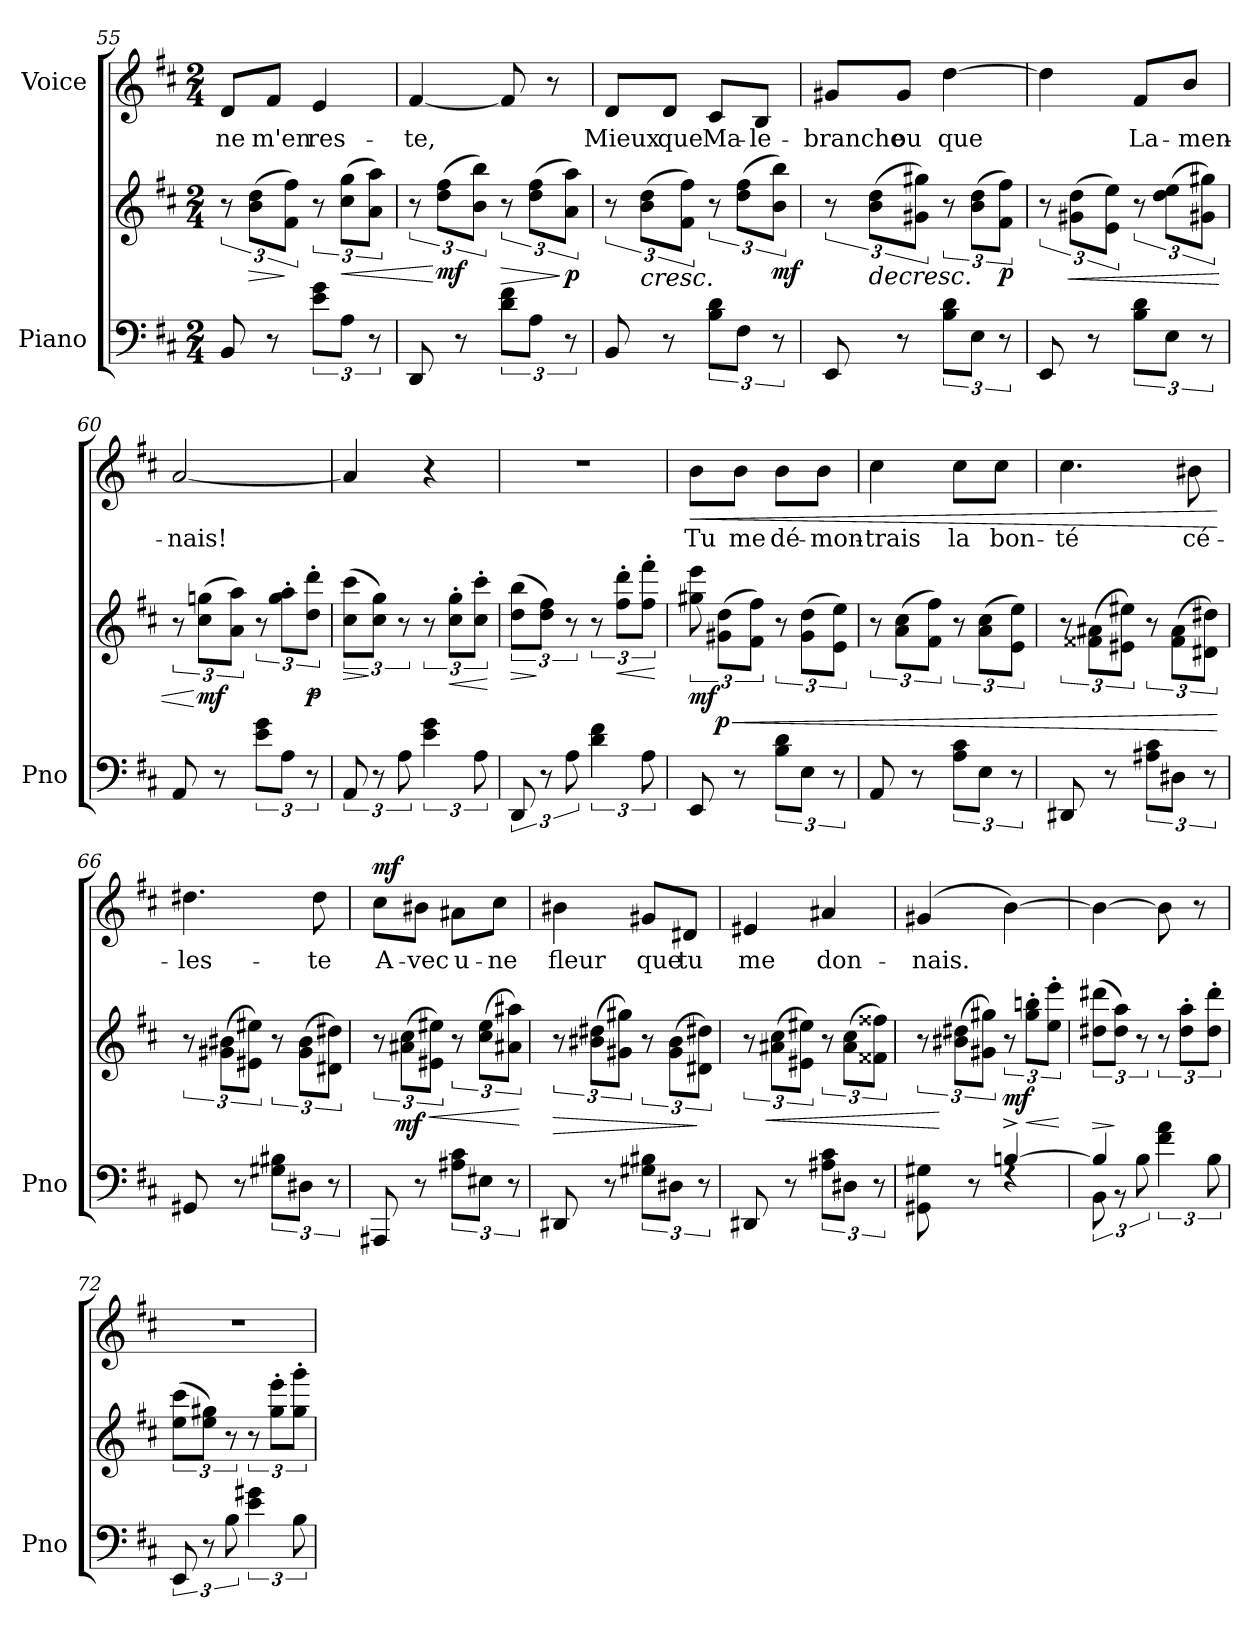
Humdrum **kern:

**kern	**kern	**dynam	**kern	**text	**dynam
*part2	*part2	*part2	*part1	*part1	*part1
*staff3	*staff2	*staff2/3	*staff1	*staff1	*staff1
*I"Piano	*	*	*I"Voice	*	*
*I'Pno	*	*	*	*	*
*clefF4	*clefG2	*	*clefG2	*	*
*k[f#c#]	*k[f#c#]	*	*k[f#c#]	*	*
*M2/4	*M2/4	*	*M2/4	*	*
=55	=55	=55	=55	=55	=55
!	!	!	!	!LO:LY:b	!
8BB/	12r	.	8d/L	ne	.
!	!	!LO:HP:b	!	!	!
.	(>12b\ 12dd\L	>	.	.	.
!	!	!	!	!LO:LY:b	!
8r	.	.	8f#/J	m'en	.
.	12f#\ 12ff#\J)	]	.	.	.
!	!	!	!	!LO:LY:b	!
12e\ 12g\L	12r	.	4e/	res-	.
!	!	!LO:HP:b	!	!	!
12A\J	(>12cc#\ 12gg\L	<	.	.	.
12r	12a\ 12aa\J)	.	.	.	.
=56	=56	=56	=56	=56	=56
!	!	!	!	!LO:LY:b	!
8DD/	12r	.	[4f#/	-te,	.
!	!	!LO:DY:n=1:b	!	!	!
.	(>12dd\ 12ff#\L	[ mf	.	.	.
8r	.	.	.	.	.
.	12b\ 12bb\J)	.	.	.	.
!	!	!LO:HP:b	!	!	!
12d\ 12f#\L	12r	>	8f#/]	.	.
12A\J	(>12dd\ 12ff#\L	.	.	.	.
.	.	.	8r	.	.
!	!	!LO:DY:n=2:b	!	!	!
12r	12a\ 12aa\J)	] p	.	.	.
!!LO:LB:g=z
=57	=57	=57	=57	=57	=57
!	!	!	!	!LO:LY:b	!
8BB/	12r	.	8d/L	Mieux	.
!	!	!LO:HP:b	!	!	!
.	(>12b\ 12dd\L	<	.	.	.
!	!	!	!	!LO:LY:b	!
8r	.	.	8d/J	que	.
.	12f#\ 12ff#\J)	.	.	.	.
!	!	!	!	!LO:LY:b	!
12B\ 12d\L	12r	.	8c#/L	Ma-	.
12F#\J	(>12dd\ 12ff#\L	.	.	.	.
!	!	!	!	!LO:LY:b	!
.	.	.	8B/J	-le-	.
!	!	!LO:DY:b	!	!	!
12r	12b\ 12bb\J)	mf	.	.	.
.	.	[	.	.	.
=58	=58	=58	=58	=58	=58
!	!	!	!	!LO:LY:b	!
8EE/	12r	.	8g#X/L	-branche	.
!	!	!LO:HP:b	!	!	!
.	(>12b\ 12dd\L	>	.	.	.
!	!	!	!	!LO:LY:b	!
8r	.	.	8g#/J	ou	.
.	12g#X\ 12gg#X\J)	.	.	.	.
!	!	!	!	!LO:LY:b	!
12B\ 12d\L	12r	.	[4dd\	que	.
12E\J	(>12b\ 12dd\L	.	.	.	.
!	!	!LO:DY:b	!	!	!
12r	12f#\ 12ff#\J)	p	.	.	.
.	.	]	.	.	.
=59	=59	=59	=59	=59	=59
8EE/	12r	.	4dd\]	.	.
!	!	!LO:HP:b	!	!	!
.	(>12g#X\ 12dd\L	<	.	.	.
8r	.	.	.	.	.
.	12e\ 12ee\J)	.	.	.	.
!	!	!	!	!LO:LY:b	!
12B\ 12d\L	12r	.	8f#/L	La-	.
12E\J	(>12dd\ 12ee\L	.	.	.	.
!	!	!	!	!LO:LY:b	!
.	.	.	8b/J	-men-	.
12r	12g#X\ 12gg#X\J)	.	.	.	.
=60	=60	=60	=60	=60	=60
!	!	!	!	!LO:LY:b	!
8AA/	12r	.	[2a/	-nais!	.
!	!	!LO:DY:n=1:b	!	!	!
.	(>12cc#\ 12ggn\L	[ mf	.	.	.
8r	.	.	.	.	.
.	12a\ 12aa\J)	.	.	.	.
12e\ 12g\L	12r	.	.	.	.
12A\J	12gg\' 12aa\'L	.	.	.	.
!	!	!LO:HP:b	!	!	!
!	!	!LO:DY:n=2:b	!	!	!
12r	12dd\' 12ddd\'J	< p	.	.	.
.	.	[	.	.	.
=61	=61	=61	=61	=61	=61
!	!	!LO:HP:b	!	!	!
12AA/	(>12cc#\ 12ccc#\L	>	4a/]	.	.
12r	12cc#\ 12gg\J)	]	.	.	.
12A\	12r	.	.	.	.
6e\ 6g\	12r	.	4r	.	.
!	!	!LO:HP:b	!	!	!
.	12cc#\' 12gg\'L	<	.	.	.
12A\	12cc#\' 12ccc#\'J	.	.	.	.
.	.	[	.	.	.
=62	=62	=62	=62	=62	=62
!	!	!LO:HP:b	!	!	!
12DD/	(>12dd\ 12bb\L	>	2r	.	.
12r	12dd\ 12ff#\J)	]	.	.	.
12A\	12r	.	.	.	.
6d\ 6f#\	12r	.	.	.	.
!	!	!LO:HP:b	!	!	!
.	12ff#\' 12ddd\'L	<	.	.	.
12A\	12ff#\' 12fff#\'J	.	.	.	.
.	.	[	.	.	.
!!LO:LB:g=z
=63	=63	=63	=63	=63	=63
!	!	!LO:DY:b	!	!LO:LY:b	!LO:HP:b
8EE/	12gg#X\ 12eee\	mf	8b\L	Tu	<
!	!	!LO:HP:b	!	!	!
!	!	!LO:DY:n=1:b	!	!	!
.	(>12g#X\ 12dd\L	< p	.	.	.
!	!	!	!	!LO:LY:b	!
8r	.	.	8b\J	me	.
.	12f#\ 12ff#\J)	.	.	.	.
!	!	!	!	!LO:LY:b	!
12B\ 12d\L	12r	.	8b\L	dé-	.
12E\J	(>12g#\ 12dd\L	.	.	.	.
!	!	!	!	!LO:LY:b	!
.	.	.	8b\J	-mon-	.
12r	12e\ 12ee\J)	.	.	.	.
=64	=64	=64	=64	=64	=64
!	!	!	!	!LO:LY:b	!
8AA/	12r	.	4cc#\	-trais	.
.	(>12a\ 12cc#\L	.	.	.	.
8r	.	.	.	.	.
.	12f#\ 12ff#\J)	.	.	.	.
!	!	!	!	!LO:LY:b	!
12A\ 12c#\L	12r	.	8cc#\L	la	.
12E\J	(>12a\ 12cc#\L	.	.	.	.
!	!	!	!	!LO:LY:b	!
.	.	.	8cc#\J	bon-	.
12r	12e\ 12ee\J)	.	.	.	.
=65	=65	=65	=65	=65	=65
!	!	!	!	!LO:LY:b	!
8DD#X/	12r	.	4.cc#\	-té	.
.	(>12f##X\ 12a#X\L	.	.	.	.
8r	.	.	.	.	.
.	12e#X\ 12ee#X\J)	.	.	.	.
12A#X\ 12c#\L	12r	.	.	.	.
12D#X\J	(>12f##\ 12a#\L	.	.	.	.
!	!	!	!	!LO:LY:b	!
.	.	.	8b#X\	cé-	.
12r	12d#X\ 12dd#X\J)	.	.	.	.
.	.	[	.	.	[
=66	=66	=66	=66	=66	=66
!	!	!	!	!LO:LY:b	!
8GG#X/	12r	.	4.dd#X\	-les-	.
.	(>12g#X\ 12b#X\L	.	.	.	.
8r	.	.	.	.	.
.	12e#X\ 12ee#X\J)	.	.	.	.
12G#X\ 12B#X\L	12r	.	.	.	.
12D#X\J	(>12g#\ 12b#\L	.	.	.	.
!	!	!	!	!LO:LY:b	!
.	.	.	8dd#\	-te	.
12r	12d#X\ 12dd#X\J)	.	.	.	.
=67	=67	=67	=67	=67	=67
!	!	!	!	!LO:LY:b	!LO:DY:a
8AAA#X/	12r	.	8cc#\L	A-	mf
!	!	!LO:DY:b	!	!	!
.	(>12a#X\ 12cc#\L	mf	.	.	.
!	!	!	!	!LO:LY:b	!
8r	.	.	8b#X\J	-vec	.
!	!	!LO:HP:b	!	!	!
.	12e#X\ 12ee#X\J)	<	.	.	.
!	!	!	!	!LO:LY:b	!
12A#X\ 12c#\L	12r	.	8a#X\L	u-	.
12E#X\J	(>12cc#\ 12ee#\L	.	.	.	.
!	!	!	!	!LO:LY:b	!
.	.	.	8cc#\J	-ne	.
12r	12a#X\ 12aa#X\J)	.	.	.	.
.	.	[	.	.	.
!!LO:LB:g=z
=68	=68	=68	=68	=68	=68
!	!	!LO:HP:b	!	!LO:LY:b	!
8DD#X/	12r	>	4b#X\	fleur	.
.	(>12b#X\ 12dd#X\L	.	.	.	.
8r	.	.	.	.	.
.	12g#X\ 12gg#X\J)	.	.	.	.
!	!	!	!	!LO:LY:b	!
12G#X\ 12B#X\L	12r	.	8g#X/L	que	.
12D#X\J	(>12g#\ 12b#\L	.	.	.	.
!	!	!	!	!LO:LY:b	!
.	.	.	8d#X/J	tu	.
12r	12d#X\ 12dd#X\J)	]	.	.	.
=69	=69	=69	=69	=69	=69
!	!	!	!	!LO:LY:b	!
8DD#X/	12r	.	4e#X/	me	.
!	!	!LO:HP:b	!	!	!
.	(>12a#X\ 12cc#\L	<	.	.	.
8r	.	.	.	.	.
.	12e#X\ 12ee#X\J)	.	.	.	.
!	!	!	!	!LO:LY:b	!
12A#X\ 12c#\L	12r	.	4a#X/	don-	.
12D#X\J	(>12a#\ 12cc#\L	.	.	.	.
12r	12f##X\ 12ff##X\J)	.	.	.	.
=70	=70	=70	=70	=70	=70
*^	*	*	*	*	*
!	!	!	!	!	!LO:LY:b	!
8GG#X\ 8G#X\	4ryy	12r	.	(>4g#X/	-nais.	.
.	.	(>12b#X\ 12dd#X\L	[	.	.	.
8r	.	.	.	.	.	.
.	.	12g#X\ 12gg#X\J)	.	.	.	.
!	!	!	!LO:DY:b	!	!	!
[4Bn^/	4rF	12r	mf	[4b\)	.	.
!	!	!	!LO:HP:b	!	!	!
.	.	12gg#\' 12bbn\'L	<	.	.	.
.	.	12ee\' 12eee\'J	.	.	.	.
*v	*v	*	*	*	*	*
.	.	[	.	.	.
=71	=71	=71	=71	=71	=71
*^	*	*	*	*	*
!	!	!	!LO:HP:b	!	!	!
4B/]	12BB\	(>12dd#X\ 12ddd#X\L	>	4b\_	.	.
.	12r	12dd#\ 12aa\J)	]	.	.	.
.	12B\	12r	.	.	.	.
4rEEyy	6f#\ 6a\	12r	.	8b\]	.	.
.	.	12dd#\' 12aa\'L	.	.	.	.
.	.	.	.	8r	.	.
.	12B\	12dd#\' 12ddd#\'J	.	.	.	.
*v	*v	*	*	*	*	*
=72	=72	=72	=72	=72	=72
12EE/	(>12ee\ 12ccc#\L	.	2r	.	.
12r	12ee\ 12gg#X\J)	.	.	.	.
12B\	12r	.	.	.	.
6e\ 6g#X\	12r	.	.	.	.
.	12gg#\' 12eee\'L	.	.	.	.
12B\	12gg#\' 12ggg\'J	.	.	.	.
=	=	=	=	=	=
*-	*-	*-	*-	*-	*-
